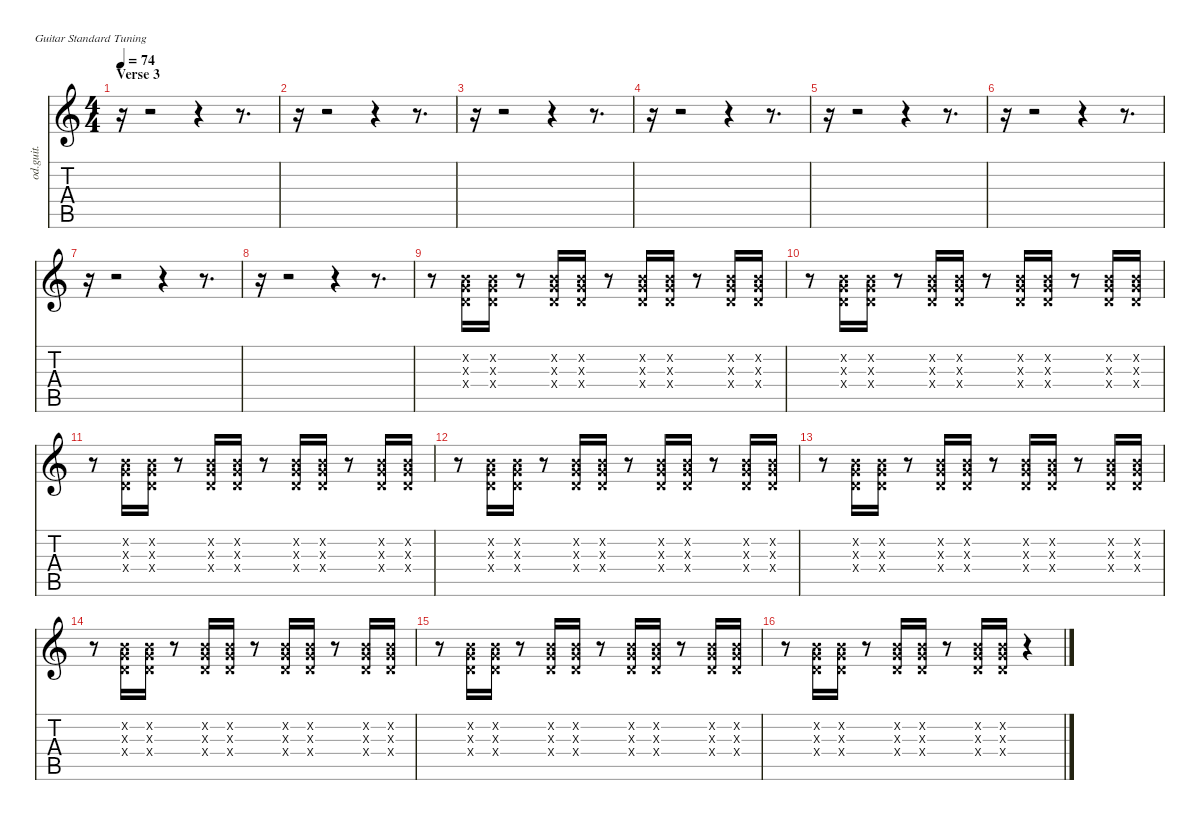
\defaultSystemsLayout 4
\hideDynamics
\bracketExtendMode nobrackets
\otherSystemsTrackNameOrientation horizontal
\track ("Rhythm Guitar" "od.guit.") {instrument overdrivenguitar}
\staff {score tabs}
\tuning (E4 B3 G3 D3 A2 E2)
\ts (4 4)
\section ("" "Verse 3")
\tempo 74
\clef g2
\ks c
r.16{dy f beam Down} r.2{beam Down} r.4{beam Down} r.8{d beam Down} |
r.16{beam Down} r.2{beam Down} r.4{beam Down} r.8{d beam Down} |
r.16{beam Down} r.2{beam Down} r.4{beam Down} r.8{d beam Down} |
r.16{beam Down} r.2{beam Down} r.4{beam Down} r.8{d beam Down} |
r.16{beam Down} r.2{beam Down} r.4{beam Down} r.8{d beam Down} |
r.16{beam Down} r.2{beam Down} r.4{beam Down} r.8{d beam Down} |
r.16{beam Down} r.2{beam Down} r.4{beam Down} r.8{d beam Down} |
r.16{beam Down} r.2{beam Down} r.4{beam Down} r.8{d beam Down} |
r.8{beam Down} (0.2{x} 0.3{x} 0.4{x}).16{beam Up} (0.2{x} 0.3{x} 0.4{x}).16{beam Up} r.8{beam Up} (0.2{x} 0.3{x} 0.4{x}).16{beam Up} (0.2{x} 0.3{x} 0.4{x}).16{beam Up} r.8{beam Up} (0.2{x} 0.3{x} 0.4{x}).16{beam Up} (0.2{x} 0.3{x} 0.4{x}).16{beam Up} r.8{beam Up} (0.2{x} 0.3{x} 0.4{x}).16{beam Up} (0.2{x} 0.3{x} 0.4{x}).16{beam Up} |
r.8{beam Down} (0.2{x} 0.3{x} 0.4{x}).16{beam Up} (0.2{x} 0.3{x} 0.4{x}).16{beam Up} r.8{beam Up} (0.2{x} 0.3{x} 0.4{x}).16{beam Up} (0.2{x} 0.3{x} 0.4{x}).16{beam Up} r.8{beam Up} (0.2{x} 0.3{x} 0.4{x}).16{beam Up} (0.2{x} 0.3{x} 0.4{x}).16{beam Up} r.8{beam Up} (0.2{x} 0.3{x} 0.4{x}).16{beam Up} (0.2{x} 0.3{x} 0.4{x}).16{beam Up} |
r.8{beam Down} (0.2{x} 0.3{x} 0.4{x}).16{beam Up} (0.2{x} 0.3{x} 0.4{x}).16{beam Up} r.8{beam Up} (0.2{x} 0.3{x} 0.4{x}).16{beam Up} (0.2{x} 0.3{x} 0.4{x}).16{beam Up} r.8{beam Up} (0.2{x} 0.3{x} 0.4{x}).16{beam Up} (0.2{x} 0.3{x} 0.4{x}).16{beam Up} r.8{beam Up} (0.2{x} 0.3{x} 0.4{x}).16{beam Up} (0.2{x} 0.3{x} 0.4{x}).16{beam Up} |
r.8{beam Down} (0.2{x} 0.3{x} 0.4{x}).16{beam Up} (0.2{x} 0.3{x} 0.4{x}).16{beam Up} r.8{beam Up} (0.2{x} 0.3{x} 0.4{x}).16{beam Up} (0.2{x} 0.3{x} 0.4{x}).16{beam Up} r.8{beam Up} (0.2{x} 0.3{x} 0.4{x}).16{beam Up} (0.2{x} 0.3{x} 0.4{x}).16{beam Up} r.8{beam Up} (0.2{x} 0.3{x} 0.4{x}).16{beam Up} (0.2{x} 0.3{x} 0.4{x}).16{beam Up} |
r.8{beam Down} (0.2{x} 0.3{x} 0.4{x}).16{beam Up} (0.2{x} 0.3{x} 0.4{x}).16{beam Up} r.8{beam Up} (0.2{x} 0.3{x} 0.4{x}).16{beam Up} (0.2{x} 0.3{x} 0.4{x}).16{beam Up} r.8{beam Up} (0.2{x} 0.3{x} 0.4{x}).16{beam Up} (0.2{x} 0.3{x} 0.4{x}).16{beam Up} r.8{beam Up} (0.2{x} 0.3{x} 0.4{x}).16{beam Up} (0.2{x} 0.3{x} 0.4{x}).16{beam Up} |
r.8{beam Down} (0.2{x} 0.3{x} 0.4{x}).16{beam Up} (0.2{x} 0.3{x} 0.4{x}).16{beam Up} r.8{beam Up} (0.2{x} 0.3{x} 0.4{x}).16{beam Up} (0.2{x} 0.3{x} 0.4{x}).16{beam Up} r.8{beam Up} (0.2{x} 0.3{x} 0.4{x}).16{beam Up} (0.2{x} 0.3{x} 0.4{x}).16{beam Up} r.8{beam Up} (0.2{x} 0.3{x} 0.4{x}).16{beam Up} (0.2{x} 0.3{x} 0.4{x}).16{beam Up} |
r.8{beam Down} (0.2{x} 0.3{x} 0.4{x}).16{beam Up} (0.2{x} 0.3{x} 0.4{x}).16{beam Up} r.8{beam Up} (0.2{x} 0.3{x} 0.4{x}).16{beam Up} (0.2{x} 0.3{x} 0.4{x}).16{beam Up} r.8{beam Up} (0.2{x} 0.3{x} 0.4{x}).16{beam Up} (0.2{x} 0.3{x} 0.4{x}).16{beam Up} r.8{beam Up} (0.2{x} 0.3{x} 0.4{x}).16{beam Up} (0.2{x} 0.3{x} 0.4{x}).16{beam Up} |
r.8{beam Down} (0.2{x} 0.3{x} 0.4{x}).16{beam Up} (0.2{x} 0.3{x} 0.4{x}).16{beam Up} r.8{beam Up} (0.2{x} 0.3{x} 0.4{x}).16{beam Up} (0.2{x} 0.3{x} 0.4{x}).16{beam Up} r.8{beam Up} (0.2{x} 0.3{x} 0.4{x}).16{beam Up} (0.2{x} 0.3{x} 0.4{x}).16{beam Up} r.4{beam Up}
